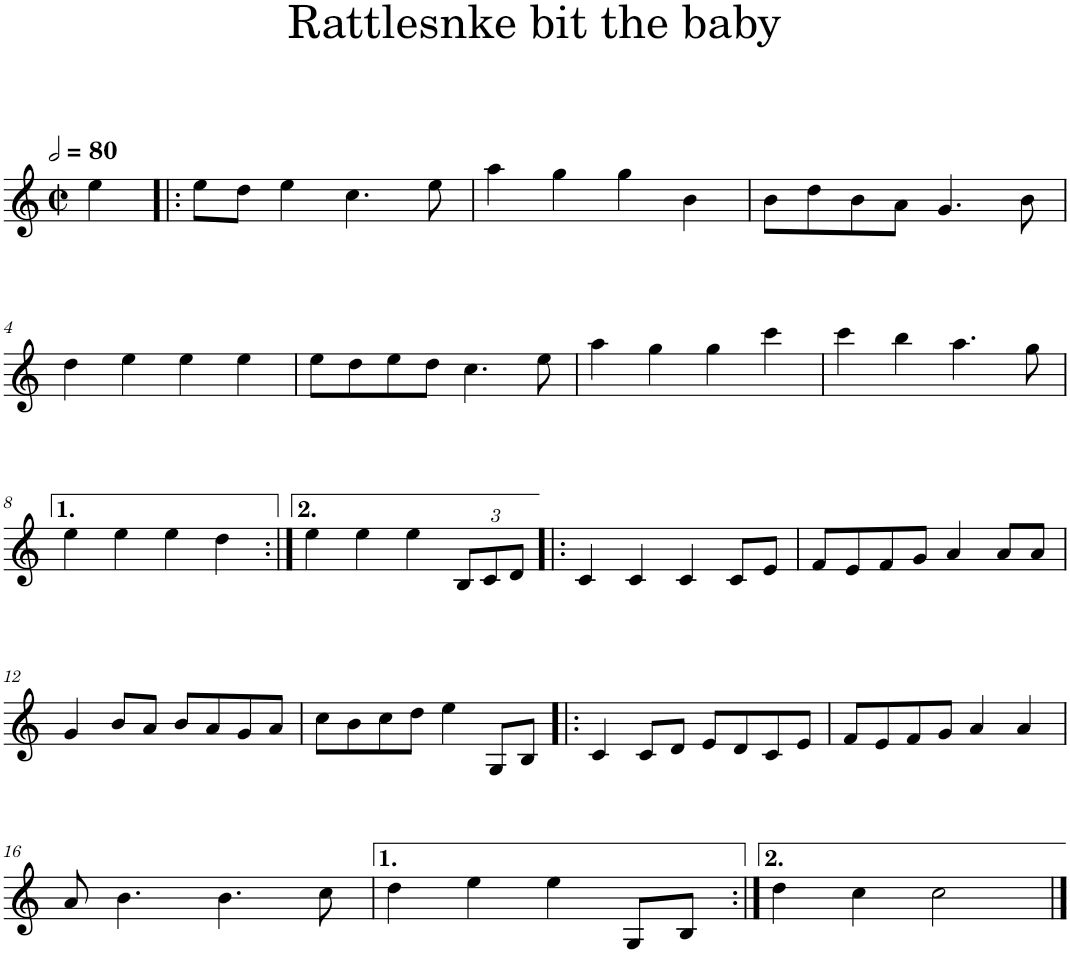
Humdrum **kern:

**kern
*part1
*staff1
*I"Flute
*I'Fl.
*clefG2
*k[]
*M2/2
*met(c|)
*MM160
=
4ee\
=1!|:
8ee\L
8dd\J
4ee\
4.cc\
8ee\
=2
4aa\
4gg\
4gg\
4b\
=3
8b\L
8dd\
8b\
8a\J
4.g/
8b\
!!LO:LB:g=z
=4
4dd\
4ee\
4ee\
4ee\
=5
8ee\L
8dd\
8ee\
8dd\J
4.cc\
8ee\
=6
4aa\
4gg\
4gg\
4ccc\
=7
4ccc\
4bb\
4.aa\
8gg\
!!LO:LB:g=z
=8
4ee\
4ee\
4ee\
4dd\
=9:|!
4ee\
4ee\
4ee\
*Xbrackettup
12B/L
12c/
12d/J
=10!|:
4c/
4c/
4c/
8c/L
8e/J
=11
8f/L
8e/
8f/
8g/J
4a/
8a/L
8a/J
!!LO:LB:g=z
=12
4g/
8b/L
8a/J
8b/L
8a/
8g/
8a/J
=13
8cc\L
8b\
8cc\
8dd\J
4ee\
8G/L
8B/J
=14!|:
4c/
8c/L
8d/J
8e/L
8d/
8c/
8e/J
=15
8f/L
8e/
8f/
8g/J
4a/
4a/
!!LO:LB:g=z
=16
8a/
4.b\
4.b\
8cc\
=17
4dd\
4ee\
4ee\
8G/L
8B/J
=18:|!
4dd\
4cc\
2cc\
==
*-
